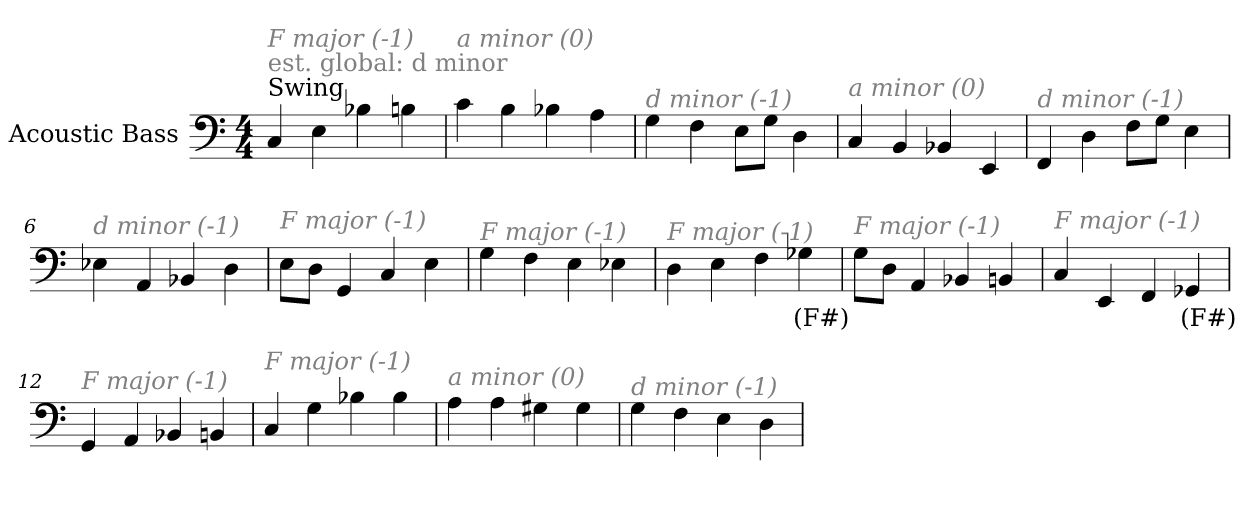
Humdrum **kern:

**kern	**text
*part1	*part1
*staff1	*staff1
*I"Acoustic Bass	*
*clefF4	*
*ITrd7c12	*
*k[]	*
*C:	*
*M4/4	*
*MM144	*
=1	=1
!LO:TX:a:t=Swing	!
!LO:TX:a:color=#808080:t=est. global&colon; d minor	!
!LO:TX:i:color=#808080:t=F major (-1)	!
4CC	.
4EE	.
4BB-X	.
4BBn	.
=2	=2
!LO:TX:i:color=#808080:t=a minor (0)	!
4C	.
4BB	.
4BB-X	.
4AA	.
=3	=3
!LO:TX:i:color=#808080:t=d minor (-1)	!
4GG	.
4FF	.
8EEL	.
8GGJ	.
4DD	.
=4	=4
!LO:TX:i:color=#808080:t=a minor (0)	!
4CC	.
4BBB	.
4BBB-X	.
4EEE	.
=5	=5
!LO:TX:i:color=#808080:t=d minor (-1)	!
4FFF	.
4DD	.
8FFL	.
8GGJ	.
4EE	.
=6	=6
!LO:TX:i:color=#808080:t=d minor (-1)	!
4EE-X	.
4AAA	.
4BBB-X	.
4DD	.
=7	=7
!LO:TX:i:color=#808080:t=F major (-1)	!
8EEL	.
8DDJ	.
4GGG	.
4CC	.
4EE	.
=8	=8
!LO:TX:i:color=#808080:t=F major (-1)	!
4GG	.
4FF	.
4EE	.
4EE-X	.
=9	=9
!LO:TX:i:color=#808080:t=F major (-1)	!
4DD	.
4EE	.
4FF	.
4GG-Xi	(F#)
=10	=10
!LO:TX:i:color=#808080:t=F major (-1)	!
8GGL	.
8DDJ	.
4AAA	.
4BBB-X	.
4BBBn	.
=11	=11
!LO:TX:i:color=#808080:t=F major (-1)	!
4CC	.
4EEE	.
4FFF	.
4GGG-Xi	(F#)
=12	=12
!LO:TX:i:color=#808080:t=F major (-1)	!
4GGG	.
4AAA	.
4BBB-X	.
4BBBn	.
=13	=13
!LO:TX:i:color=#808080:t=F major (-1)	!
4CC	.
4GG	.
4BB-X	.
4BB-	.
=14	=14
!LO:TX:i:color=#808080:t=a minor (0)	!
4AA	.
4AA	.
4GG#X	.
4GG#	.
=15	=15
!LO:TX:i:color=#808080:t=d minor (-1)	!
4GG	.
4FF	.
4EE	.
4DD	.
=	=
*-	*-
